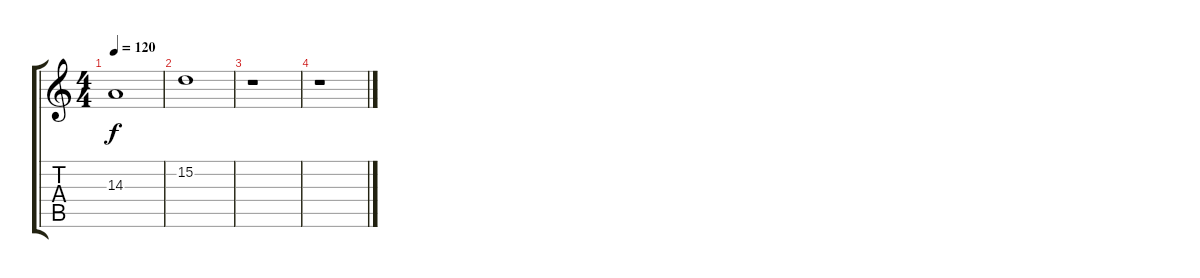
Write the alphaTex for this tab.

\track "" {instrument pad5bowed}
\staff {score tabs}
\tuning (E4 B3 G3 D3 A2 E2) {hide}
\ts (4 4)
\tempo 120
\clef g2
\ks c
14.3.1{dy f} |
15.2.1 |
r.1 |
r.1
